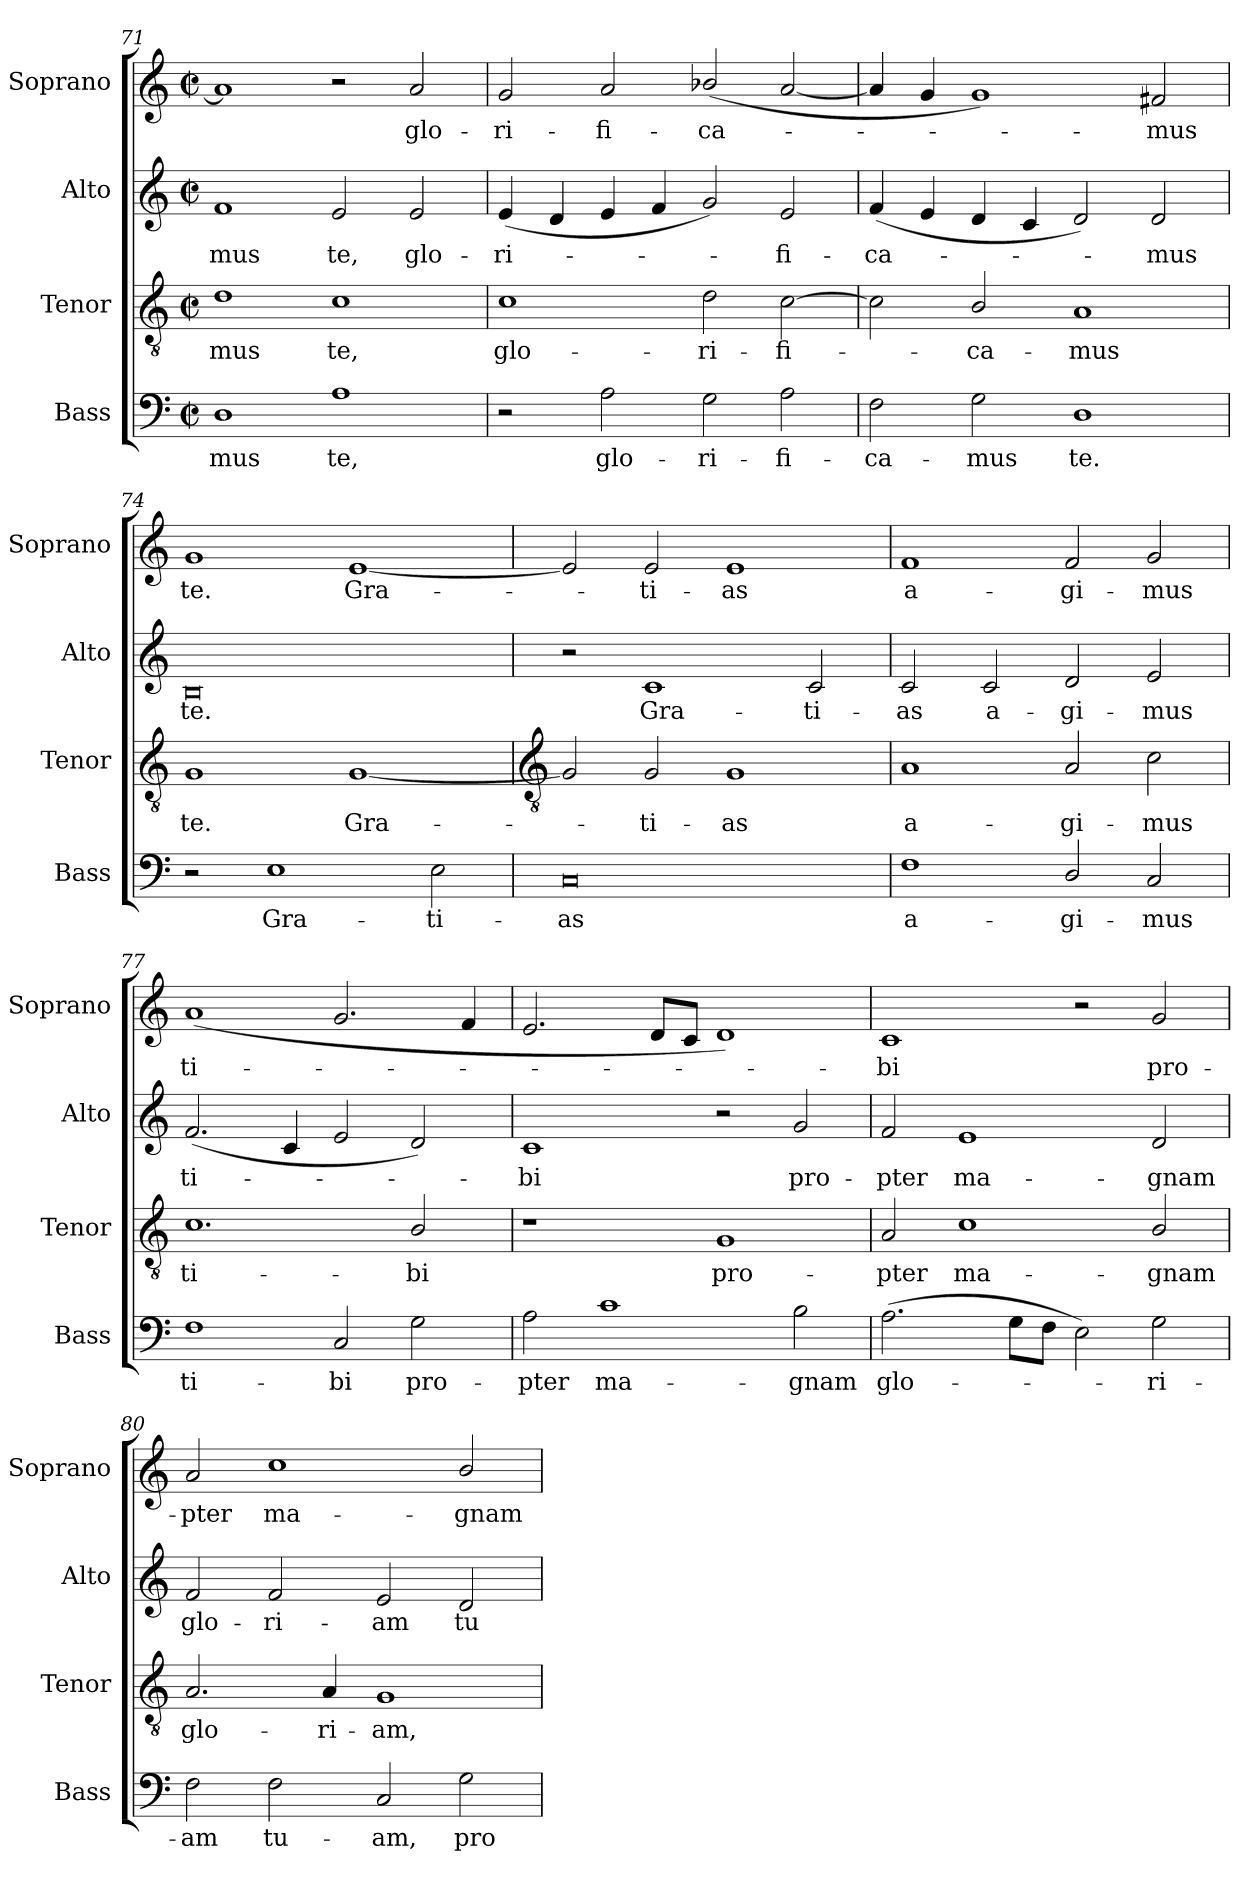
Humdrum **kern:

**kern	**text	**kern	**text	**kern	**text	**kern	**text
*part4	*part4	*part3	*part3	*part2	*part2	*part1	*part1
*staff4	*staff4	*staff3	*staff3	*staff2	*staff2	*staff1	*staff1
*I"Bass	*	*I"Tenor	*	*I"Alto	*	*I"Soprano	*
*I'Bass	*	*I'Tenor	*	*I'Alto	*	*I'Soprano	*
*clefF4	*	*clefGv2	*	*clefG2	*	*clefG2	*
*k[]	*	*k[]	*	*k[]	*	*k[]	*
*C:	*	*C:	*	*C:	*	*C:	*
*M4/2	*	*M4/2	*	*M4/2	*	*M4/2	*
*met(c|)	*	*met(c|)	*	*met(c|)	*	*met(c|)	*
=71	=71	=71	=71	=71	=71	=71	=71
!	!LO:LY:b	!	!LO:LY:b	!	!LO:LY:b	!	!
1D	-mus	1d	-mus	1f	-mus	1a]	.
!	!LO:LY:b	!	!LO:LY:b	!	!LO:LY:b	!	!
1A	te,	1c	te,	2e	te,	2r	.
!	!	!	!	!	!LO:LY:b	!	!LO:LY:b
.	.	.	.	2e	glo-	2a	glo-
=72	=72	=72	=72	=72	=72	=72	=72
!	!	!	!LO:LY:b	!	!LO:LY:b	!	!LO:LY:b
2r	.	1c	glo-	(<4e	-ri-	2g	-ri-
.	.	.	.	4d	.	.	.
!	!LO:LY:b	!	!	!	!	!	!LO:LY:b
2A	glo-	.	.	4e	.	2a	-fi-
.	.	.	.	4f	.	.	.
!	!LO:LY:b	!	!LO:LY:b	!	!	!	!LO:LY:b
2G	-ri-	2d	-ri-	2g)	.	(<2b-X/	-ca-
!	!LO:LY:b	!	!LO:LY:b	!	!LO:LY:b	!	!
2A	-fi-	[2c	-fi-	2e	fi-	[2a	.
=73	=73	=73	=73	=73	=73	=73	=73
!	!LO:LY:b	!	!	!	!LO:LY:b	!	!
2F	-ca-	2c]	.	(<4f	-ca-	4a]	.
.	.	.	.	4e	.	4g	.
!	!LO:LY:b	!	!LO:LY:b	!	!	!	!
2G	-mus	2B/	ca-	4d	.	1g)	.
.	.	.	.	4c	.	.	.
!	!LO:LY:b	!	!LO:LY:b	!	!	!	!
1D	te.	1A	-mus	2d)	.	.	.
!	!	!	!	!	!LO:LY:b	!	!LO:LY:b
.	.	.	.	2d	mus	2f#	mus
=74	=74	=74	=74	=74	=74	=74	=74
!	!	!	!LO:LY:b	!	!LO:LY:b	!	!LO:LY:b
2r	.	1G	te.	0B	te.	1g	te.
!	!LO:LY:b	!	!	!	!	!	!
1E	Gra-	.	.	.	.	.	.
!	!	!	!LO:LY:b	!	!	!	!LO:LY:b
.	.	[1G	Gra-	.	.	[1e	Gra-
!	!LO:LY:b	!	!	!	!	!	!
2E	-ti-	.	.	.	.	.	.
!!LO:LB:g=z
=75	=75	=75	=75	=75	=75	=75	=75
*	*	*clefGv2	*	*	*	*	*
!	!LO:LY:b	!	!	!	!	!	!
0C	-as	2G]	.	2r	.	2e]	.
!	!	!	!LO:LY:b	!	!LO:LY:b	!	!LO:LY:b
.	.	2G	ti-	1c	Gra-	2e	ti-
!	!	!	!LO:LY:b	!	!	!	!LO:LY:b
.	.	1G	-as	.	.	1e	-as
!	!	!	!	!	!LO:LY:b	!	!
.	.	.	.	2c	-ti-	.	.
=76	=76	=76	=76	=76	=76	=76	=76
!	!LO:LY:b	!	!LO:LY:b	!	!LO:LY:b	!	!LO:LY:b
1F	a-	1A	a-	2c	-as	1f	a-
!	!	!	!	!	!LO:LY:b	!	!
.	.	.	.	2c	a-	.	.
!	!LO:LY:b	!	!LO:LY:b	!	!LO:LY:b	!	!LO:LY:b
2D/	-gi-	2A	-gi-	2d	-gi-	2f	-gi-
!	!LO:LY:b	!	!LO:LY:b	!	!LO:LY:b	!	!LO:LY:b
2C	-mus	2c	-mus	2e	-mus	2g	-mus
=77	=77	=77	=77	=77	=77	=77	=77
!	!LO:LY:b	!	!LO:LY:b	!	!LO:LY:b	!	!LO:LY:b
1F	ti-	1.c	ti-	(<2.f	ti-	(<1a	ti-
.	.	.	.	4c	.	.	.
!	!LO:LY:b	!	!	!	!	!	!
2C	-bi	.	.	2e	.	2.g	.
!	!LO:LY:b	!	!LO:LY:b	!	!	!	!
2G	pro-	2B/	-bi	2d)	.	.	.
.	.	.	.	.	.	4f	.
=78	=78	=78	=78	=78	=78	=78	=78
!	!LO:LY:b	!	!	!	!LO:LY:b	!	!
2A	-pter	1r	.	1c	bi	2.e	.
!	!LO:LY:b	!	!	!	!	!	!
1c	ma-	.	.	.	.	.	.
.	.	.	.	.	.	8dL	.
.	.	.	.	.	.	8cJ	.
!	!	!	!LO:LY:b	!	!	!	!
.	.	1G	pro-	2r	.	1d)	.
!	!LO:LY:b	!	!	!	!LO:LY:b	!	!
2B	-gnam	.	.	2g	pro-	.	.
=79	=79	=79	=79	=79	=79	=79	=79
!	!LO:LY:b	!	!LO:LY:b	!	!LO:LY:b	!	!LO:LY:b
(>2.A	glo-	2A	-pter	2f	-pter	1c	bi
!	!	!	!LO:LY:b	!	!LO:LY:b	!	!
.	.	1c	ma-	1e	ma-	.	.
8GL	.	.	.	.	.	.	.
8FJ	.	.	.	.	.	.	.
2E)	.	.	.	.	.	2r	.
!	!LO:LY:b	!	!LO:LY:b	!	!LO:LY:b	!	!LO:LY:b
2G	ri-	2B/	-gnam	2d	-gnam	2g	pro-
=80	=80	=80	=80	=80	=80	=80	=80
!	!LO:LY:b	!	!LO:LY:b	!	!LO:LY:b	!	!LO:LY:b
2F	-am	2.A	glo-	2f	glo-	2a	-pter
!	!LO:LY:b	!	!	!	!LO:LY:b	!	!LO:LY:b
2F	tu-	.	.	2f	-ri-	1cc	ma-
!	!	!	!LO:LY:b	!	!	!	!
.	.	4A	-ri-	.	.	.	.
!	!LO:LY:b	!	!LO:LY:b	!	!LO:LY:b	!	!
2C	-am,	1G	-am,	2e	-am	.	.
!	!LO:LY:b	!	!	!	!LO:LY:b	!	!LO:LY:b
2G	pro-	.	.	2d	tu-	2b/	-gnam
=	=	=	=	=	=	=	=
*-	*-	*-	*-	*-	*-	*-	*-
